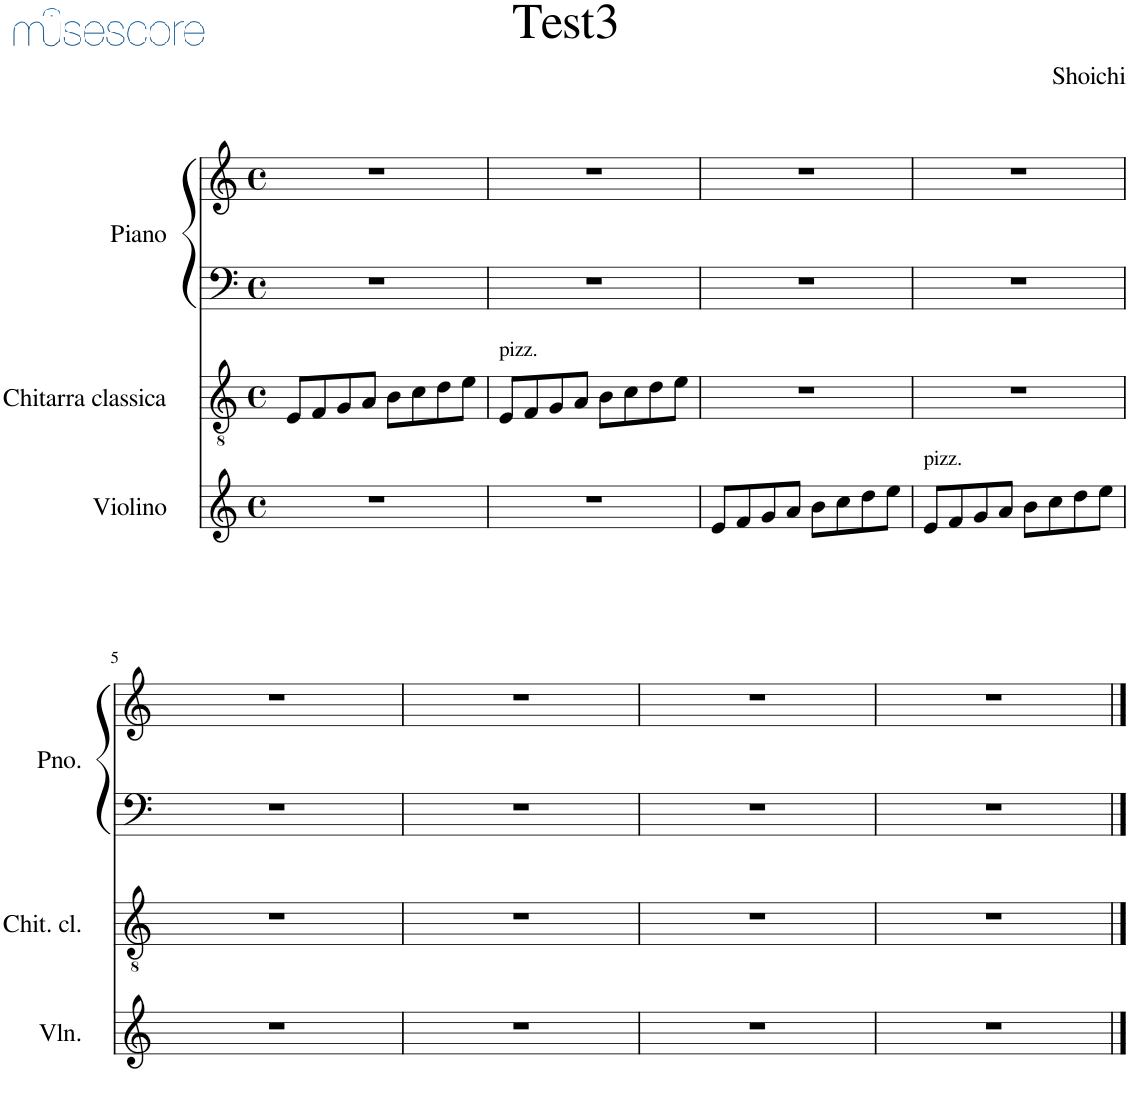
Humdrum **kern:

**kern	**kern	**kern	**kern
*part3	*part2	*part1	*part1
*staff4	*staff3	*staff2	*staff1
*I"Violino	*I"Chitarra classica	*I"Piano	*
*I'Vln.	*I'Chit. cl.	*I'Pno.	*
*clefG2	*clefGv2	*clefF4	*clefG2
*k[]	*k[]	*k[]	*k[]
*M4/4	*M4/4	*M4/4	*M4/4
*met(c)	*met(c)	*met(c)	*met(c)
=1	=1	=1	=1
1r	8E/L	1r	1r
.	8F/	.	.
.	8G/	.	.
.	8A/J	.	.
.	8B\L	.	.
.	8c\	.	.
.	8d\	.	.
.	8e\J	.	.
=2	=2	=2	=2
!	!LO:TX:a:t=pizz.	!	!
1r	8E/L	1r	1r
.	8F/	.	.
.	8G/	.	.
.	8A/J	.	.
.	8B\L	.	.
.	8c\	.	.
.	8d\	.	.
.	8e\J	.	.
=3	=3	=3	=3
8e/L	1r	1r	1r
8f/	.	.	.
8g/	.	.	.
8a/J	.	.	.
8b\L	.	.	.
8cc\	.	.	.
8dd\	.	.	.
8ee\J	.	.	.
=4	=4	=4	=4
!LO:TX:a:t=pizz.	!	!	!
8e/L	1r	1r	1r
8f/	.	.	.
8g/	.	.	.
8a/J	.	.	.
8b\L	.	.	.
8cc\	.	.	.
8dd\	.	.	.
8ee\J	.	.	.
!!LO:LB:g=z
=5	=5	=5	=5
1r	1r	1r	1r
=6	=6	=6	=6
1r	1r	1r	1r
=7	=7	=7	=7
1r	1r	1r	1r
=8	=8	=8	=8
1r	1r	1r	1r
==	==	==	==
*-	*-	*-	*-
